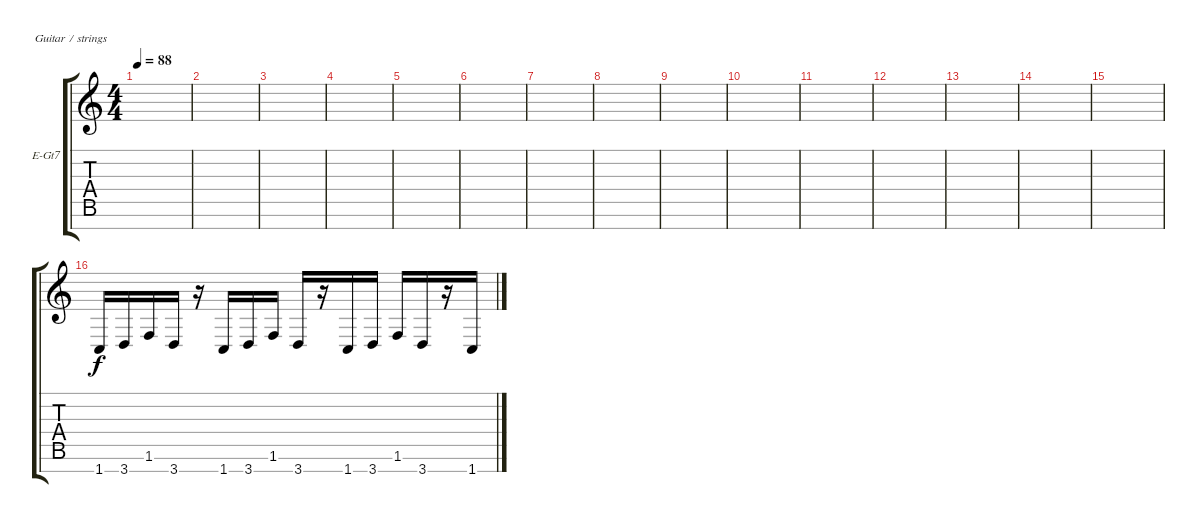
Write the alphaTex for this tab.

\bracketExtendMode groupsimilarinstruments
\firstSystemTrackNameOrientation horizontal
\otherSystemsTrackNameOrientation horizontal
\track ("Electric Guitar" "E-Gt7") {instrument distortionguitar}
\staff {score tabs}
\tuning (E4 B3 G3 D3 A2 E2 B1)
\ts (4 4)
\tempo 88
\clef g2
\scale
0.333333
\ks c
|
\scale
0.333333 |
\scale
0.333333 |
\scale
0.333333 |
\scale
0.333333 |
\scale
0.333333 |
\scale
0.333333 |
\scale
0.333333 |
\scale
0.333333 |
\scale
0.333333 |
\scale
0.333333 |
\scale
0.333333 |
\scale
0.333333 |
\scale
0.333333 |
\scale
0.333333 |
\scale
0.333333 1.7.16 3.7.16 1.6.16 3.7.16 r.16 1.7.16 3.7.16 1.6.16 3.7.16 r.16 1.7.16 3.7.16 1.6.16 3.7.16 r.16 1.7.16
